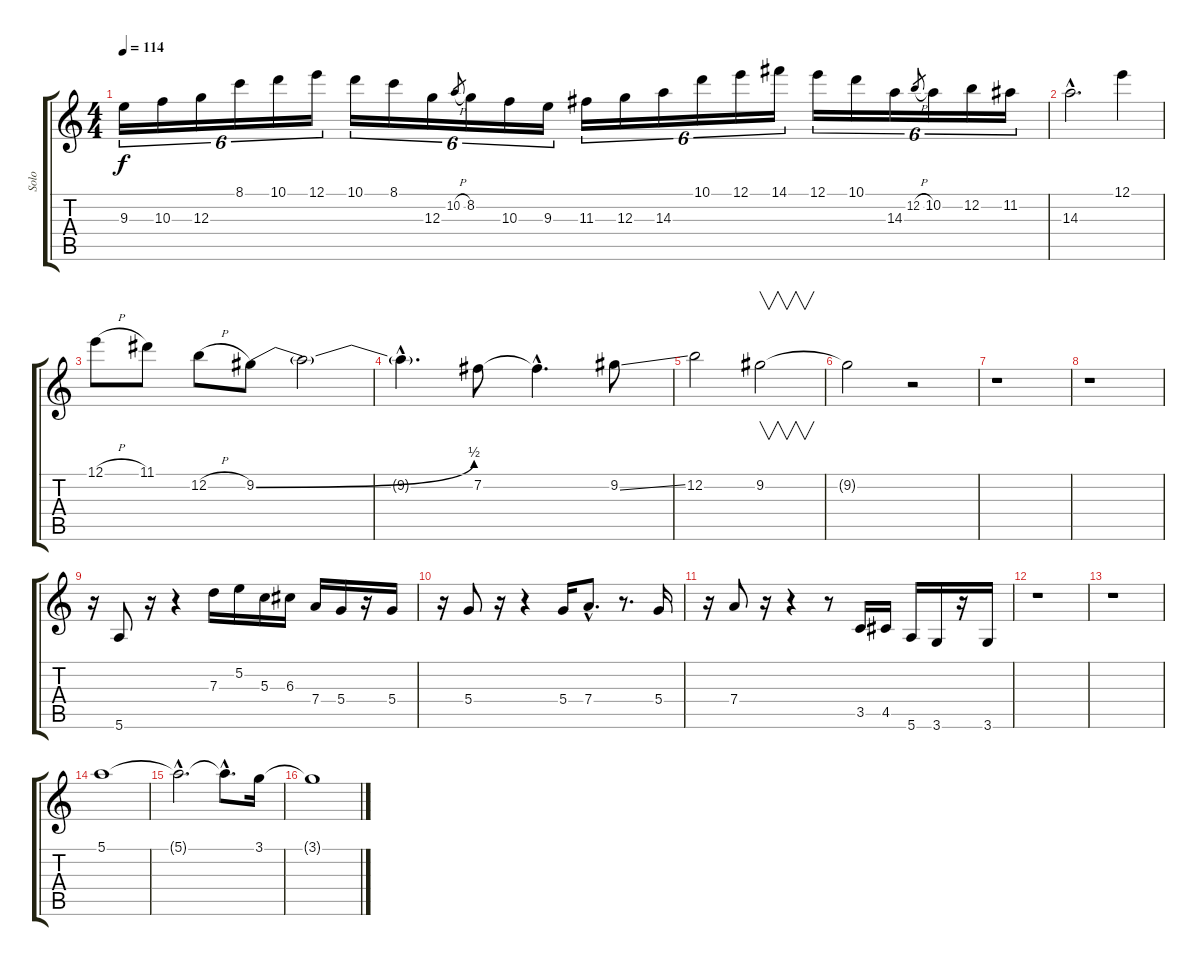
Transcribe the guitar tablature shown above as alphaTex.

\track ("Solo" "Solo") {instrument distortionguitar}
\staff {score tabs}
\tuning (E4 B3 G3 D3 A2 E2) {hide}
\ts (4 4)
\tempo 114
\clef g2
\ks c
9.3.16{tu (6 4) dy f} 10.3.16{tu (6 4)} 12.3.16{tu (6 4)} 8.1.16{tu (6 4)} 10.1.16{tu (6 4)} 12.1.16{tu (6 4)} 10.1.16{tu (6 4)} 8.1.16{tu (6 4)} 12.3.16{tu (6 4)} 10.2{h}.8{gr} 8.2.16{tu (6 4)} 10.3.16{tu (6 4)} 9.3.16{tu (6 4)} 11.3.16{tu (6 4)} 12.3.16{tu (6 4)} 14.3.16{tu (6 4)} 10.1.16{tu (6 4)} 12.1.16{tu (6 4)} 14.1.16{tu (6 4)} 12.1.16{tu (6 4)} 10.1.16{tu (6 4)} 14.3.16{tu (6 4)} 12.2{h}.8{gr} 10.2.16{tu (6 4)} 12.2.16{tu (6 4)} 11.2.16{tu (6 4)} |
14.3{hac}.2{d} 12.1.4 |
12.1{h}.8 11.1.8 12.2{h}.8 9.2{be (bend 0 0 60 2)}.8 9.2{t}.2 |
9.2{hac t}.4{d} 7.2.8 7.2{hac t}.4{d} 9.2{ss}.8 |
12.2.2 9.2.2{v} |
9.2{t}.2 r.2 |
r.1 |
r.1 |
r.16 5.6.8 r.16 r.4 7.3.16 5.2.16 5.3.16 6.3.16 7.4.16 5.4.16 r.16 5.4.16 |
r.16 5.4.8 r.16 r.4 5.4.16 7.4{hac}.8{d} r.8{d} 5.4.16 |
r.16 7.4.8 r.16 r.4 r.8 3.5.16 4.5.16 5.6.16 3.6.16 r.16 3.6.16 |
r.1 |
r.1 |
5.1.1 |
5.1{hac t}.2{d} 5.1{hac t}.8{d} 3.1.16 |
3.1{t}.1
